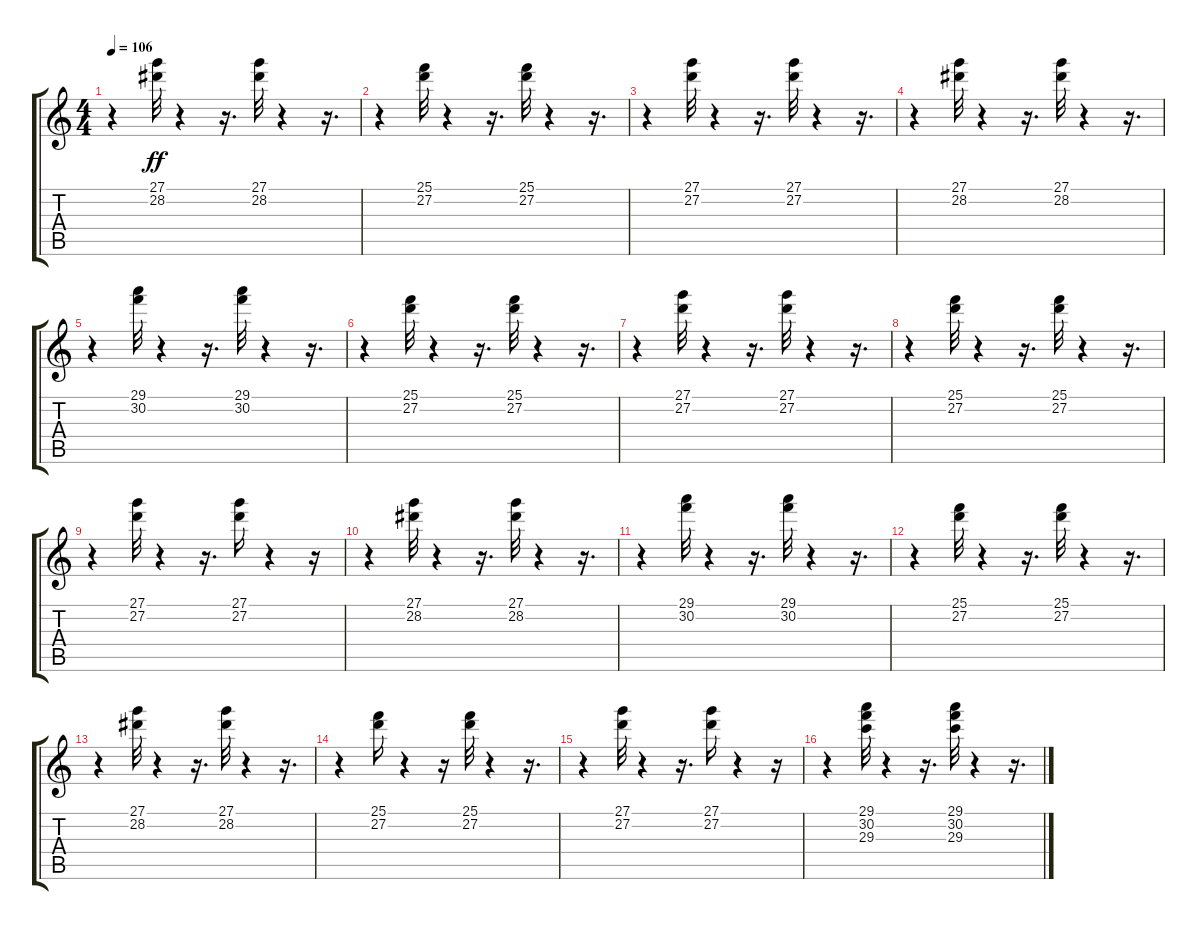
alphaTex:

\track "" {instrument flute}
\staff {score tabs}
\tuning (E4 B3 G3 D3 A2 E2) {hide}
\ts (4 4)
\tempo 106
\clef g2
\ks c
r.4{dy ff} (27.1 28.2).32 r.4 r.16{d} (27.1 28.2).32 r.4 r.16{d} |
r.4 (25.1 27.2).32 r.4 r.16{d} (25.1 27.2).32 r.4 r.16{d} |
r.4 (27.1 27.2).32 r.4 r.16{d} (27.1 27.2).32 r.4 r.16{d} |
r.4 (27.1 28.2).32 r.4 r.16{d} (27.1 28.2).32 r.4 r.16{d} |
r.4 (29.1 30.2).32 r.4 r.16{d} (29.1 30.2).32 r.4 r.16{d} |
r.4 (25.1 27.2).32 r.4 r.16{d} (25.1 27.2).32 r.4 r.16{d} |
r.4 (27.1 27.2).32 r.4 r.16{d} (27.1 27.2).32 r.4 r.16{d} |
r.4 (25.1 27.2).32 r.4 r.16{d} (25.1 27.2).32 r.4 r.16{d} |
r.4 (27.1 27.2).32 r.4 r.16{d} (27.1 27.2).16 r.4 r.16 |
r.4 (27.1 28.2).32 r.4 r.16{d} (27.1 28.2).32 r.4 r.16{d} |
r.4 (29.1 30.2).32 r.4 r.16{d} (29.1 30.2).32 r.4 r.16{d} |
r.4 (25.1 27.2).32 r.4 r.16{d} (25.1 27.2).32 r.4 r.16{d} |
r.4 (27.1 28.2).32 r.4 r.16{d} (27.1 28.2).32 r.4 r.16{d} |
r.4 (25.1 27.2).16 r.4 r.16 (25.1 27.2).32 r.4 r.16{d} |
r.4 (27.1 27.2).32 r.4 r.16{d} (27.1 27.2).16 r.4 r.16 |
r.4 (29.1 30.2 29.3).32 r.4 r.16{d} (29.1 30.2 29.3).32 r.4 r.16{d}
